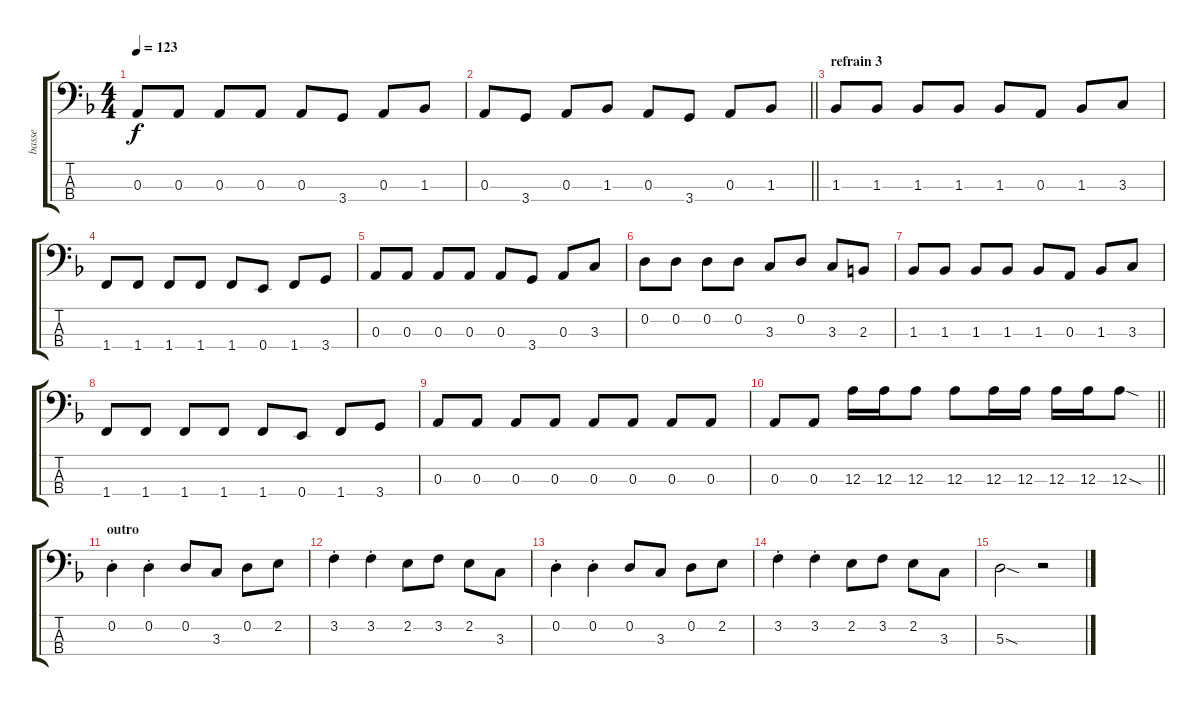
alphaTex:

\track ("basse" "basse") {instrument electricbassfinger}
\staff {score tabs}
\tuning (G2 D2 A1 E1) {hide}
\ts (4 4)
\tempo 123
\clef f4
\ks dminor
0.3.8{dy f} 0.3.8 0.3.8 0.3.8 0.3.8 3.4.8 0.3.8 1.3.8 |
\barLineRight lightlight
0.3.8 3.4.8 0.3.8 1.3.8 0.3.8 3.4.8 0.3.8 1.3.8 |
\section ("" "refrain 3")
1.3.8 1.3.8 1.3.8 1.3.8 1.3.8 0.3.8 1.3.8 3.3.8 |
1.4.8 1.4.8 1.4.8 1.4.8 1.4.8 0.4.8 1.4.8 3.4.8 |
0.3.8 0.3.8 0.3.8 0.3.8 0.3.8 3.4.8 0.3.8 3.3.8 |
0.2.8 0.2.8 0.2.8 0.2.8 3.3.8 0.2.8 3.3.8 2.3.8 |
1.3.8 1.3.8 1.3.8 1.3.8 1.3.8 0.3.8 1.3.8 3.3.8 |
1.4.8 1.4.8 1.4.8 1.4.8 1.4.8 0.4.8 1.4.8 3.4.8 |
0.3.8 0.3.8 0.3.8 0.3.8 0.3.8 0.3.8 0.3.8 0.3.8 |
\barLineRight lightlight
0.3.8 0.3.8 12.3.16 12.3.16 12.3.8 12.3.8 12.3.16 12.3.16 12.3.16 12.3.16 12.3{sod}.8 |
\section ("" "outro")
0.2{st}.4 0.2{st}.4 0.2.8 3.3.8 0.2.8 2.2.8 |
3.2{st}.4 3.2{st}.4 2.2.8 3.2.8 2.2.8 3.3.8 |
0.2{st}.4 0.2{st}.4 0.2.8 3.3.8 0.2.8 2.2.8 |
3.2{st}.4 3.2{st}.4 2.2.8 3.2.8 2.2.8 3.3.8 |
5.3{sod}.2 r.2
